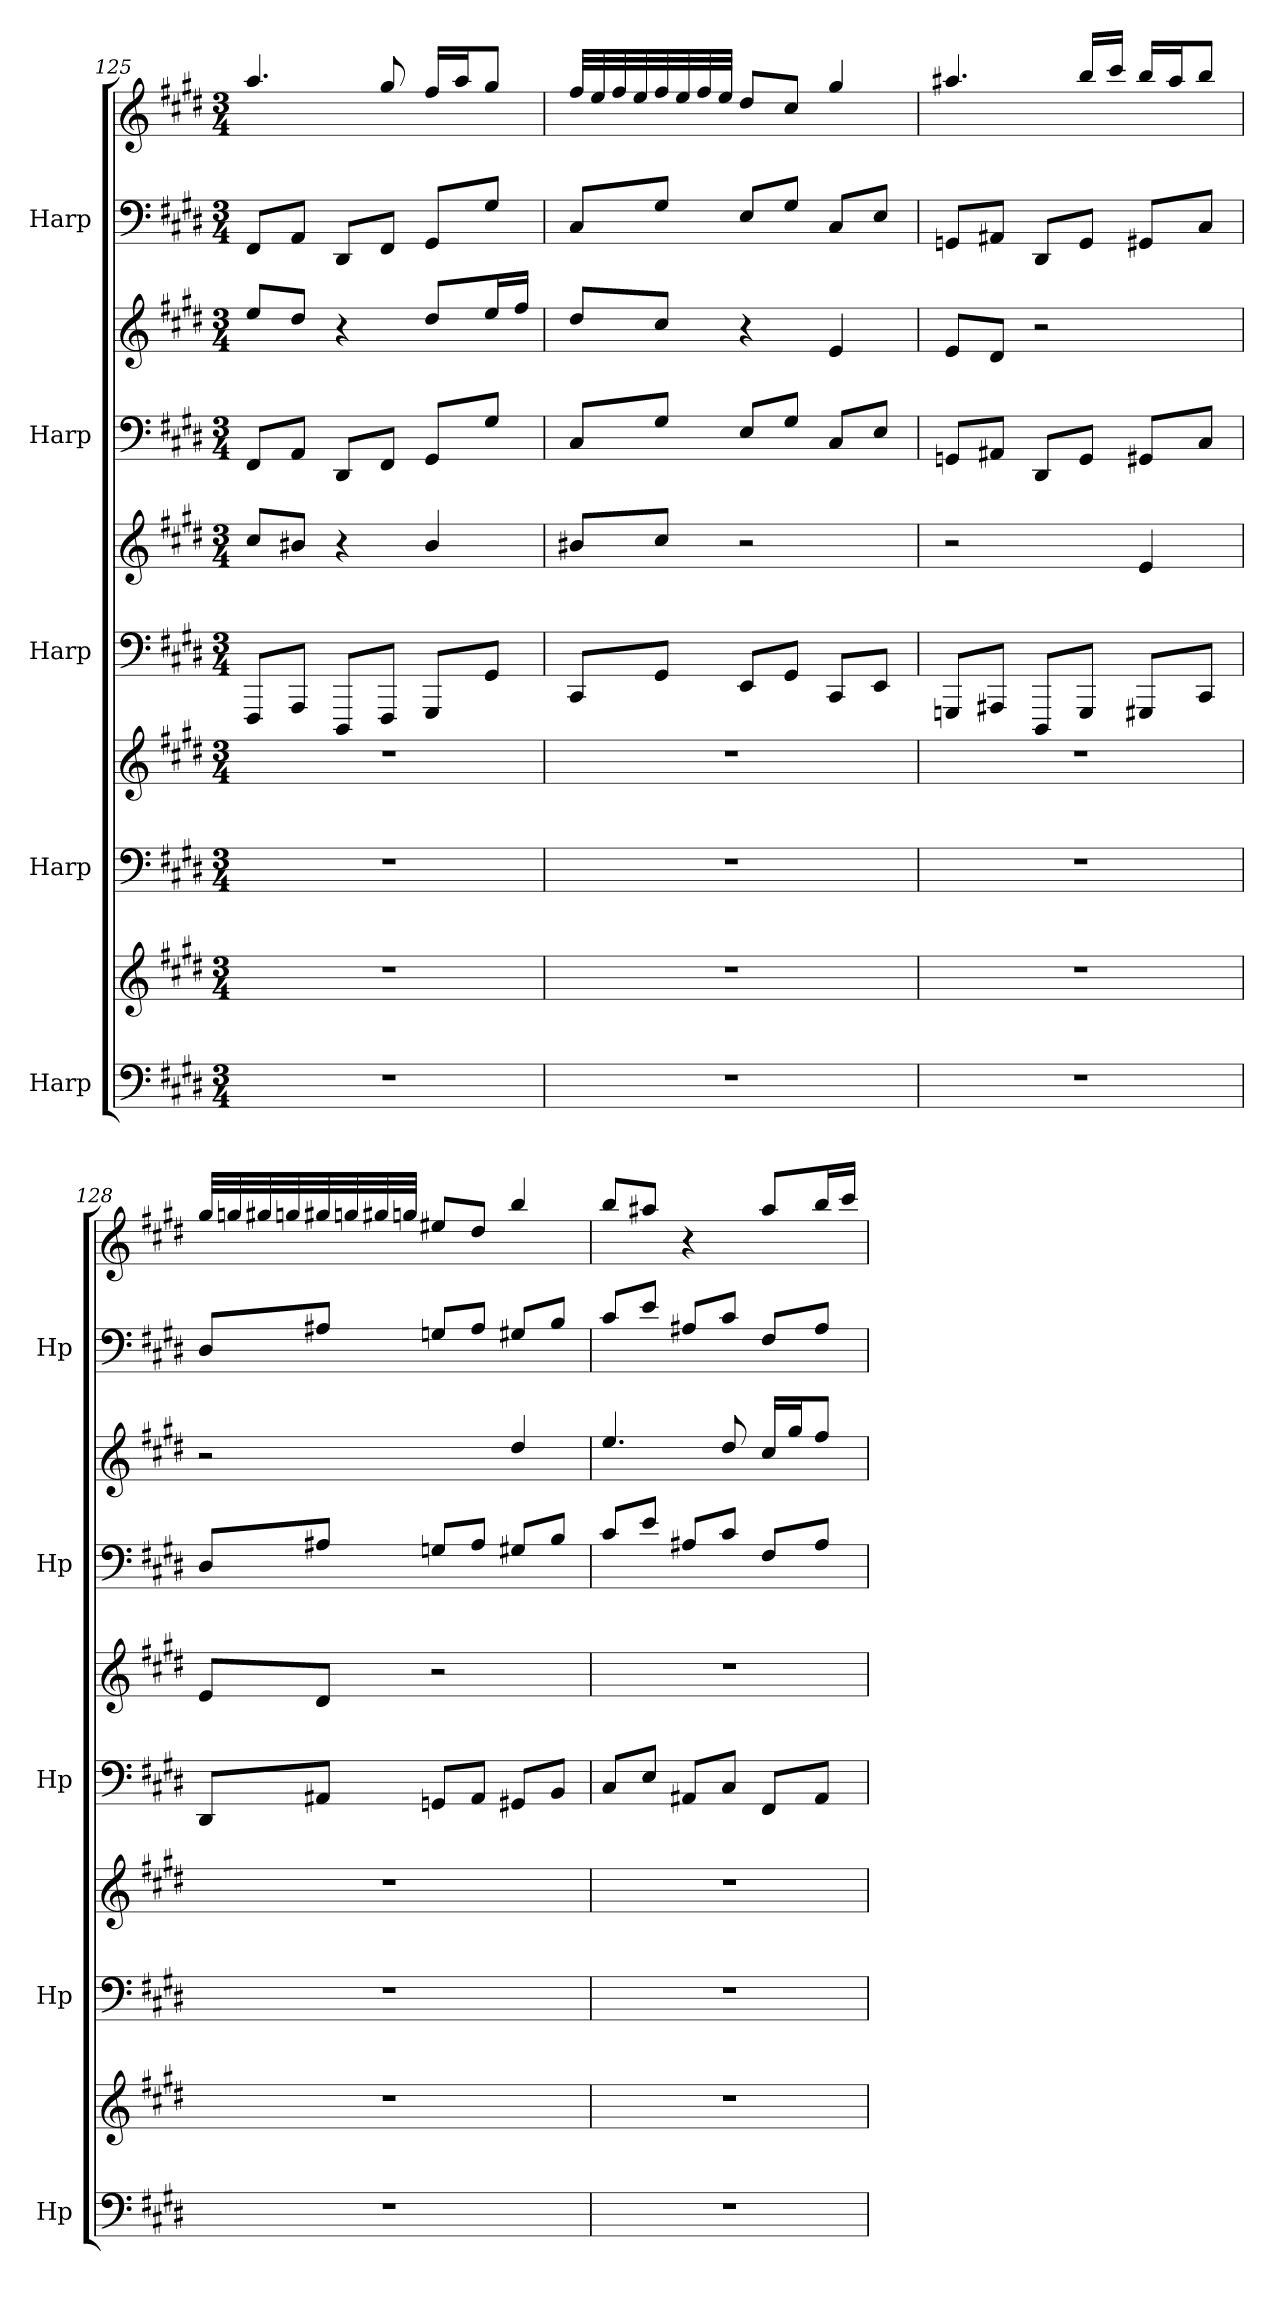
**kern	**kern	**kern	**kern	**kern	**kern	**kern	**kern	**kern	**kern
*part5	*part5	*part4	*part4	*part3	*part3	*part2	*part2	*part1	*part1
*staff10	*staff9	*staff8	*staff7	*staff6	*staff5	*staff4	*staff3	*staff2	*staff1
*I"Harp	*	*I"Harp	*	*I"Harp	*	*I"Harp	*	*I"Harp	*
*I'Hp	*	*I'Hp	*	*I'Hp	*	*I'Hp	*	*I'Hp	*
*clefF4	*clefG2	*clefF4	*clefG2	*clefF4	*clefG2	*clefF4	*clefG2	*clefF4	*clefG2
*k[f#c#g#d#]	*k[f#c#g#d#]	*k[f#c#g#d#]	*k[f#c#g#d#]	*k[f#c#g#d#]	*k[f#c#g#d#]	*k[f#c#g#d#]	*k[f#c#g#d#]	*k[f#c#g#d#]	*k[f#c#g#d#]
*M3/4	*M3/4	*M3/4	*M3/4	*M3/4	*M3/4	*M3/4	*M3/4	*M3/4	*M3/4
=125	=125	=125	=125	=125	=125	=125	=125	=125	=125
2.r	2.r	2.r	2.r	8FFF#/L	8cc#/L	8FF#/L	8ee/L	8FF#/L	4.aa/
.	.	.	.	8AAA/J	8b#X/J	8AA/J	8dd#/J	8AA/J	.
.	.	.	.	8DDD#/L	4r	8DD#/L	4r	8DD#/L	.
.	.	.	.	8FFF#/J	.	8FF#/J	.	8FF#/J	8gg#/
.	.	.	.	8GGG#/L	4b#/	8GG#/L	8dd#/L	8GG#/L	16ff#/LL
.	.	.	.	.	.	.	.	.	16aa/J
.	.	.	.	8GG#/J	.	8G#/J	16ee/L	8G#/J	8gg#/J
.	.	.	.	.	.	.	16ff#/JJ	.	.
=126	=126	=126	=126	=126	=126	=126	=126	=126	=126
2.r	2.r	2.r	2.r	8CC#/L	8b#X/L	8C#/L	8dd#/L	8C#/L	32ff#/LLL
.	.	.	.	.	.	.	.	.	32ee/
.	.	.	.	.	.	.	.	.	32ff#/
.	.	.	.	.	.	.	.	.	32ee/
.	.	.	.	8GG#/J	8cc#/J	8G#/J	8cc#/J	8G#/J	32ff#/
.	.	.	.	.	.	.	.	.	32ee/
.	.	.	.	.	.	.	.	.	32ff#/
.	.	.	.	.	.	.	.	.	32ee/JJJ
.	.	.	.	8EE/L	2r	8E/L	4r	8E/L	8dd#/L
.	.	.	.	8GG#/J	.	8G#/J	.	8G#/J	8cc#/J
.	.	.	.	8CC#/L	.	8C#/L	4e/	8C#/L	4gg#/
.	.	.	.	8EE/J	.	8E/J	.	8E/J	.
!!LO:PB:g=z
=127	=127	=127	=127	=127	=127	=127	=127	=127	=127
2.r	2.r	2.r	2.r	8GGGn/L	2r	8GGn/L	8e/L	8GGn/L	4.aa#X/
.	.	.	.	8AAA#X/J	.	8AA#X/J	8d#/J	8AA#X/J	.
.	.	.	.	8DDD#/L	.	8DD#/L	2r	8DD#/L	.
.	.	.	.	8GGG/J	.	8GG/J	.	8GG/J	16bb/LL
.	.	.	.	.	.	.	.	.	16ccc#/JJ
.	.	.	.	8GGG#X/L	4e/	8GG#X/L	.	8GG#X/L	16bb/LL
.	.	.	.	.	.	.	.	.	16aa#/J
.	.	.	.	8CC#/J	.	8C#/J	.	8C#/J	8bb/J
=128	=128	=128	=128	=128	=128	=128	=128	=128	=128
2.r	2.r	2.r	2.r	8DD#/L	8e/L	8D#/L	2r	8D#/L	32gg#/LLL
.	.	.	.	.	.	.	.	.	32ggn/
.	.	.	.	.	.	.	.	.	32gg#X/
.	.	.	.	.	.	.	.	.	32ggn/
.	.	.	.	8AA#X/J	8d#/J	8A#X/J	.	8A#X/J	32gg#X/
.	.	.	.	.	.	.	.	.	32ggn/
.	.	.	.	.	.	.	.	.	32gg#X/
.	.	.	.	.	.	.	.	.	32ggn/JJJ
.	.	.	.	8GGn/L	2r	8Gn/L	.	8Gn/L	8ee#X/L
.	.	.	.	8AA#/J	.	8A#/J	.	8A#/J	8dd#/J
.	.	.	.	8GG#X/L	.	8G#X/L	4dd#/	8G#X/L	4bb/
.	.	.	.	8BB/J	.	8B/J	.	8B/J	.
=129	=129	=129	=129	=129	=129	=129	=129	=129	=129
2.r	2.r	2.r	2.r	8C#/L	2.r	8c#/L	4.ee/	8c#/L	8bb/L
.	.	.	.	8E/J	.	8e/J	.	8e/J	8aa#X/J
.	.	.	.	8AA#X/L	.	8A#X/L	.	8A#X/L	4r
.	.	.	.	8C#/J	.	8c#/J	8dd#/	8c#/J	.
.	.	.	.	8FF#/L	.	8F#/L	16cc#/LL	8F#/L	8aa#/L
.	.	.	.	.	.	.	16gg#/J	.	.
.	.	.	.	8AA#/J	.	8A#/J	8ff#/J	8A#/J	16bb/L
.	.	.	.	.	.	.	.	.	16ccc#/JJ
=	=	=	=	=	=	=	=	=	=
*-	*-	*-	*-	*-	*-	*-	*-	*-	*-
